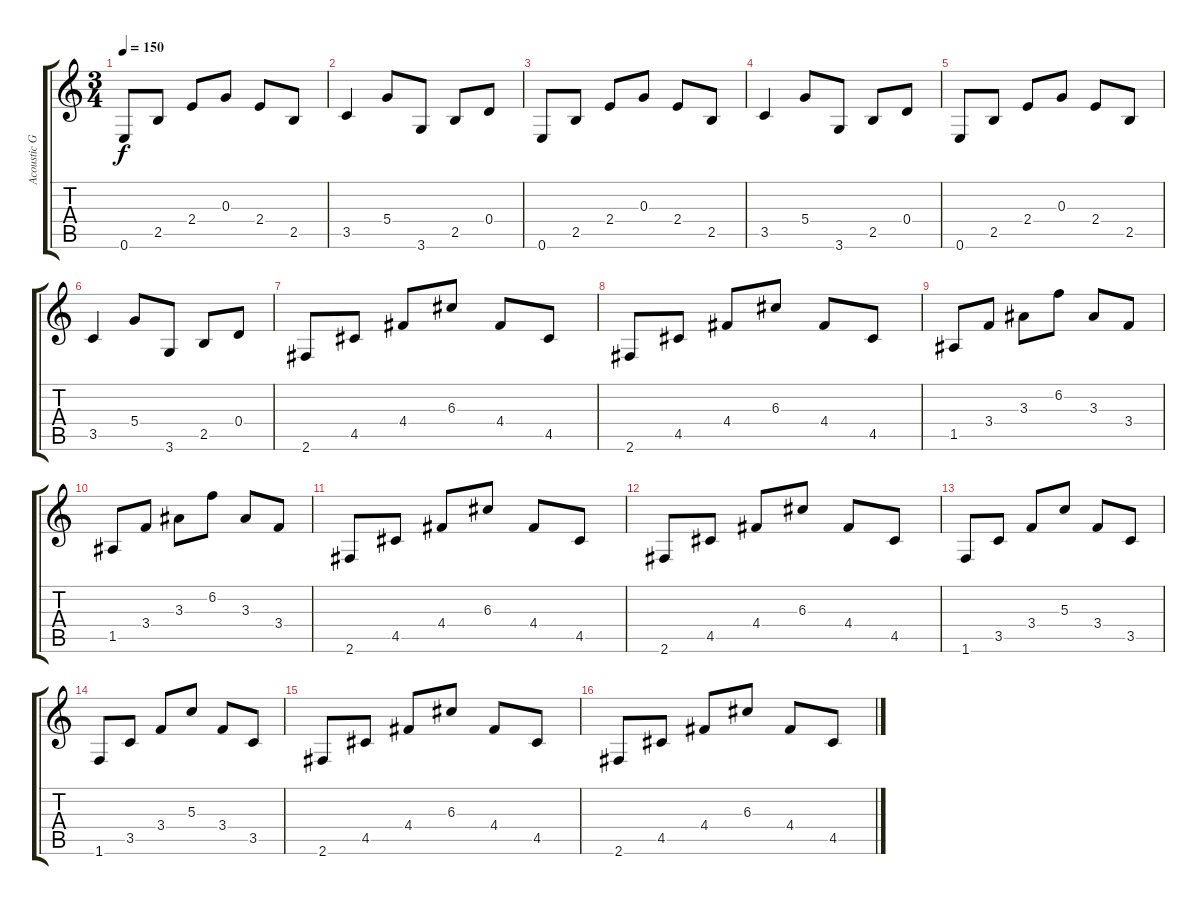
\track ("Acoustic Guitar II" "Acoustic G") {instrument acousticguitarsteel}
\staff {score tabs}
\tuning (E4 B3 G3 D3 A2 E2) {hide}
\ts (3 4)
\tempo 150
\clef g2
\ks c
0.6.8{dy f} 2.5.8 2.4.8 0.3.8 2.4.8 2.5.8 |
3.5.4 5.4.8 3.6.8 2.5.8 0.4.8 |
0.6.8 2.5.8 2.4.8 0.3.8 2.4.8 2.5.8 |
3.5.4 5.4.8 3.6.8 2.5.8 0.4.8 |
0.6.8 2.5.8 2.4.8 0.3.8 2.4.8 2.5.8 |
3.5.4 5.4.8 3.6.8 2.5.8 0.4.8 |
2.6.8 4.5.8 4.4.8 6.3.8 4.4.8 4.5.8 |
2.6.8 4.5.8 4.4.8 6.3.8 4.4.8 4.5.8 |
1.5.8 3.4.8 3.3.8 6.2.8 3.3.8 3.4.8 |
1.5.8 3.4.8 3.3.8 6.2.8 3.3.8 3.4.8 |
2.6.8 4.5.8 4.4.8 6.3.8 4.4.8 4.5.8 |
2.6.8 4.5.8 4.4.8 6.3.8 4.4.8 4.5.8 |
1.6.8 3.5.8 3.4.8 5.3.8 3.4.8 3.5.8 |
1.6.8 3.5.8 3.4.8 5.3.8 3.4.8 3.5.8 |
2.6.8 4.5.8 4.4.8 6.3.8 4.4.8 4.5.8 |
2.6.8 4.5.8 4.4.8 6.3.8 4.4.8 4.5.8
